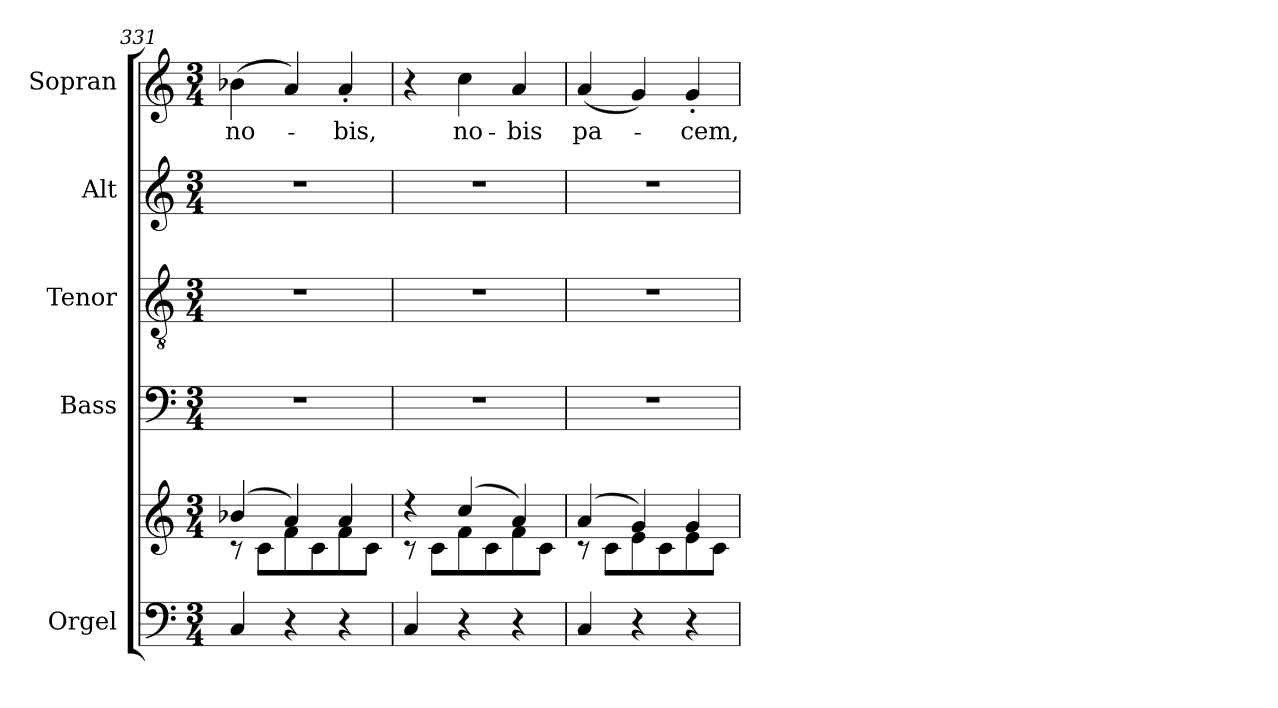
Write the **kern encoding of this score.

**kern	**kern	**kern	**kern	**kern	**kern	**text
*part5	*part5	*part4	*part3	*part2	*part1	*part1
*staff6	*staff5	*staff4	*staff3	*staff2	*staff1	*staff1
*I"Orgel	*	*I"Bass	*I"Tenor	*I"Alt	*I"Sopran	*
*	*	*I'B.	*I'T.	*I'A.	*I'S.	*
*clefF4	*clefG2	*clefF4	*clefGv2	*clefG2	*clefG2	*
*k[]	*k[]	*k[]	*k[]	*k[]	*k[]	*
*C:	*C:	*C:	*C:	*C:	*C:	*
*M3/4	*M3/4	*M3/4	*M3/4	*M3/4	*M3/4	*
=331	=331	=331	=331	=331	=331	=331
*	*^	*	*	*	*	*
!	!	!	!	!	!	!	!LO:LY:b
4C/	(4b-X/	8rc	2.r	2.r	2.r	(>4b-X\	no-
.	.	8c\L	.	.	.	.	.
4r	4a/)	8f\	.	.	.	4a/)	.
.	.	8c\	.	.	.	.	.
!	!	!	!	!	!	!	!LO:LY:b
4r	4a/	8f\	.	.	.	4a'</	-bis,
.	.	8c\J	.	.	.	.	.
=332	=332	=332	=332	=332	=332	=332	=332
4C/	4rdd	8rc	2.r	2.r	2.r	4r	.
.	.	8c\L	.	.	.	.	.
!	!	!	!	!	!	!	!LO:LY:b
4r	(4cc/	8f\	.	.	.	4cc\	no-
.	.	8c\	.	.	.	.	.
!	!	!	!	!	!	!	!LO:LY:b
4r	4a/)	8f\	.	.	.	4a/	-bis
.	.	8c\J	.	.	.	.	.
=333	=333	=333	=333	=333	=333	=333	=333
!	!	!	!	!	!	!	!LO:LY:b
4C/	(4a/	8rc	2.r	2.r	2.r	(<4a/	pa-
.	.	8c\L	.	.	.	.	.
4r	4g/)	8e\	.	.	.	4g/)	.
.	.	8c\	.	.	.	.	.
!	!	!	!	!	!	!	!LO:LY:b
4r	4g/	8e\	.	.	.	4g'</	-cem,
.	.	8c\J	.	.	.	.	.
*	*v	*v	*	*	*	*	*
=	=	=	=	=	=	=
*-	*-	*-	*-	*-	*-	*-
